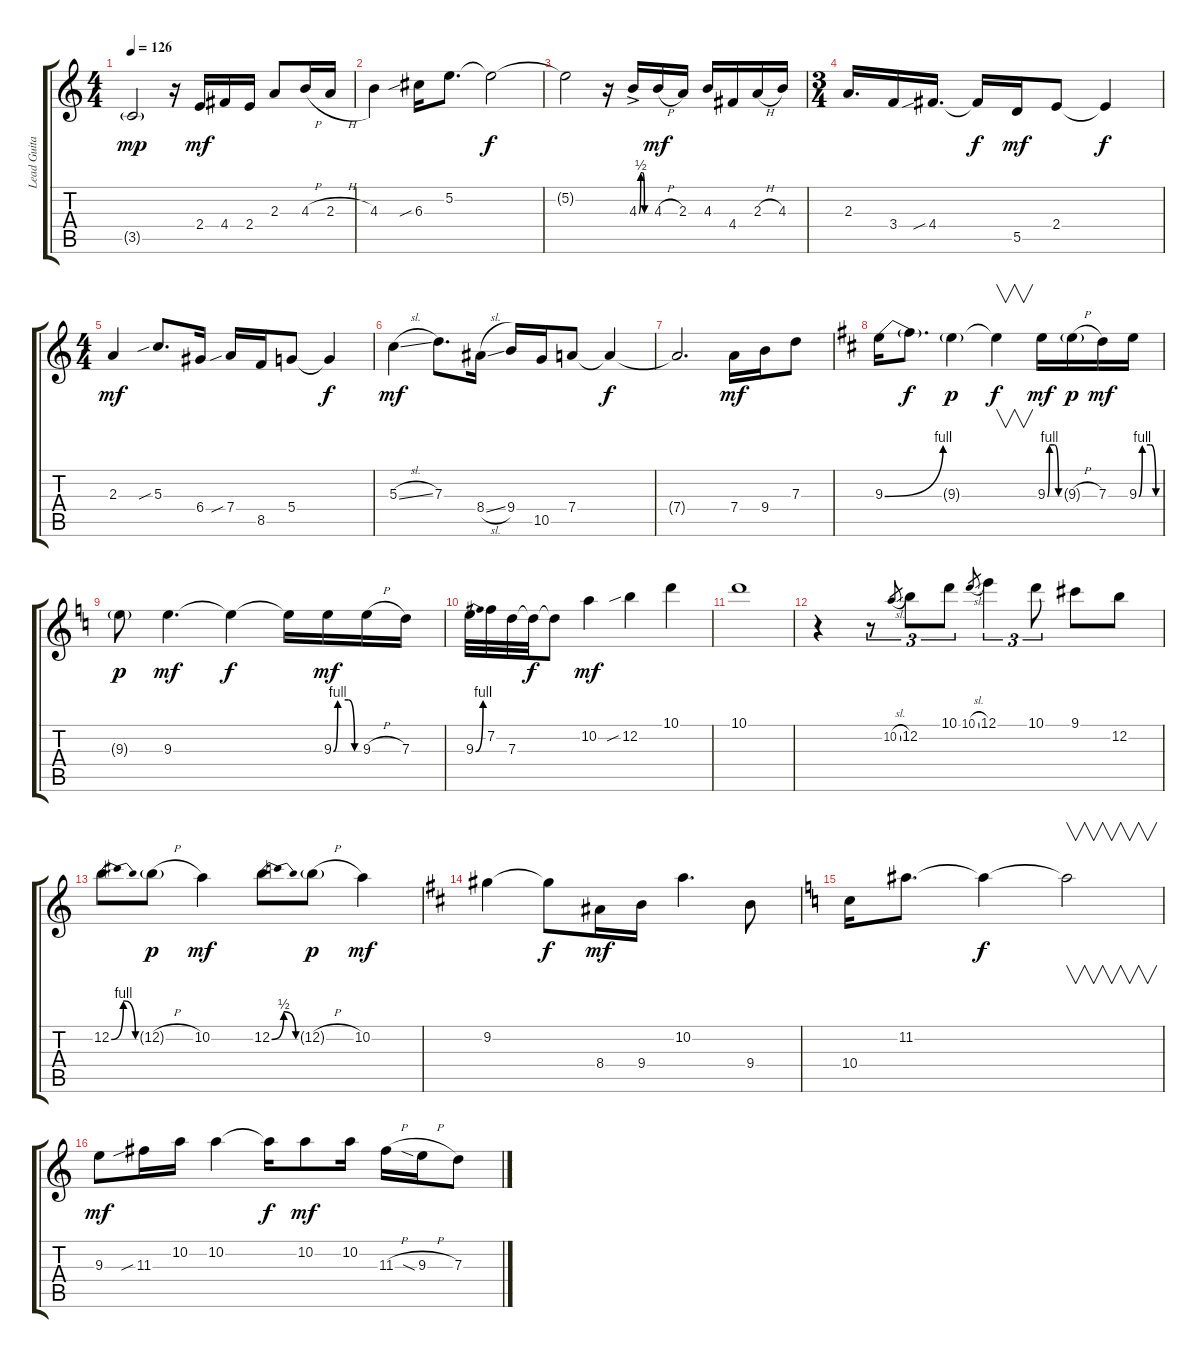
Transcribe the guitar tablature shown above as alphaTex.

\track ("Lead Guitar" "Lead Guita") {instrument distortionguitar}
\staff {score tabs}
\tuning (E4 B3 G3 D3 A2 E2) {hide}
\ts (4 4)
\tempo 126
\clef g2
\ks c
3.5{g}.2{dy mp} r.16 2.4.16{dy mf} 4.4.16 2.4.16 2.3.8 4.3{h}.16 2.3{h}.16 |
4.3.4 6.3{sib}.16 5.2.8{d} 5.2{t}.2{dy f} |
5.2{t}.2 r.16 4.3{be (custom 0 0 10 2 20 2 30 0 60 0) ac}.16 4.3{h}.16{dy mf} 2.3.16 4.3.16 4.4.16 2.3{h}.16 4.3.16 |
\ts (3 4)
2.3.16{d} 3.4.16 4.4{sib}.16{d} 4.4{t}.16{dy f} 5.5.16{dy mf} 2.4.8 2.4{t}.4{dy f} |
\ts (4 4)
2.3.4{dy mf} 5.3{sib}.8{d} 6.4.16 7.4{sib}.16 8.5.16 5.4.8 5.4{t}.4{dy f} |
5.3{sl}.4{dy mf} 7.3.8{d} 8.4{sl}.16 9.4.16 10.5.16 7.4.8 7.4{t}.4{dy f} |
7.4{t}.2{d} 7.4.16{dy mf} 9.4.16 7.3.8 |
\ks d
9.3{be (bend 0 0 60 4)}.16 9.3{t}.8{d dy f} 9.3{g}.4{dy p} 9.3{t}.4{v dy f} 9.3{be (custom 0 0 10 4 35 4 55 0 60 0)}.16{dy mf} 9.3{h g}.16{dy p} 7.3.16{dy mf} 9.3{be (custom 0 0 10 4 34 4 50 0 60 0)}.16 |
\ks c
9.3{g}.8{dy p} 9.3.4{d dy mf} 9.3{t}.4{dy f} 9.3{t}.16 9.3{be (custom 0 0 10 4 35 4 50 0 60 0)}.16{dy mf} 9.3{h}.16 7.3.16 |
9.3{be (bend 0 0 60 4)}.32 7.2.32 7.3.32 7.3{t}.32{dy f} 7.3{t}.8 10.2.4{dy mf} 12.2{sib}.4 10.1.4 |
10.1.1 |
r.4 r.8{tu (3 2)} 10.2{sl}.8{gr beam split} 12.2.8{tu (3 2) beam merge} 10.1.8{tu (3 2)} 10.1{sl}.8{gr} 12.1.4{tu (3 2)} 10.1.8{tu (3 2) beam split} 9.1.8{beam merge} 12.2.8 |
12.2{be (bendrelease 0 0 15 4 36 4 60 0)}.8 12.2{h g}.8{dy p} 10.2.4{dy mf} 12.2{be (bendrelease 0 0 30 2 30 2 60 0)}.8 12.2{h g}.8{dy p} 10.2.4{dy mf} |
\ks d
9.2.4 9.2{t}.8{dy f} 8.4.16{dy mf} 9.4.16 10.2.4{d} 9.4.8 |
\ks c
10.4.16 11.2.8{d} 11.2{t}.4{dy f} 11.2{t}.2{v} |
9.3.8{dy mf} 11.3{sib}.16 10.2.16 10.2.4 10.2{t}.16{dy f} 10.2.8{dy mf} 10.2.16 11.3{h}.16 9.3{sia h}.16 7.3.8
